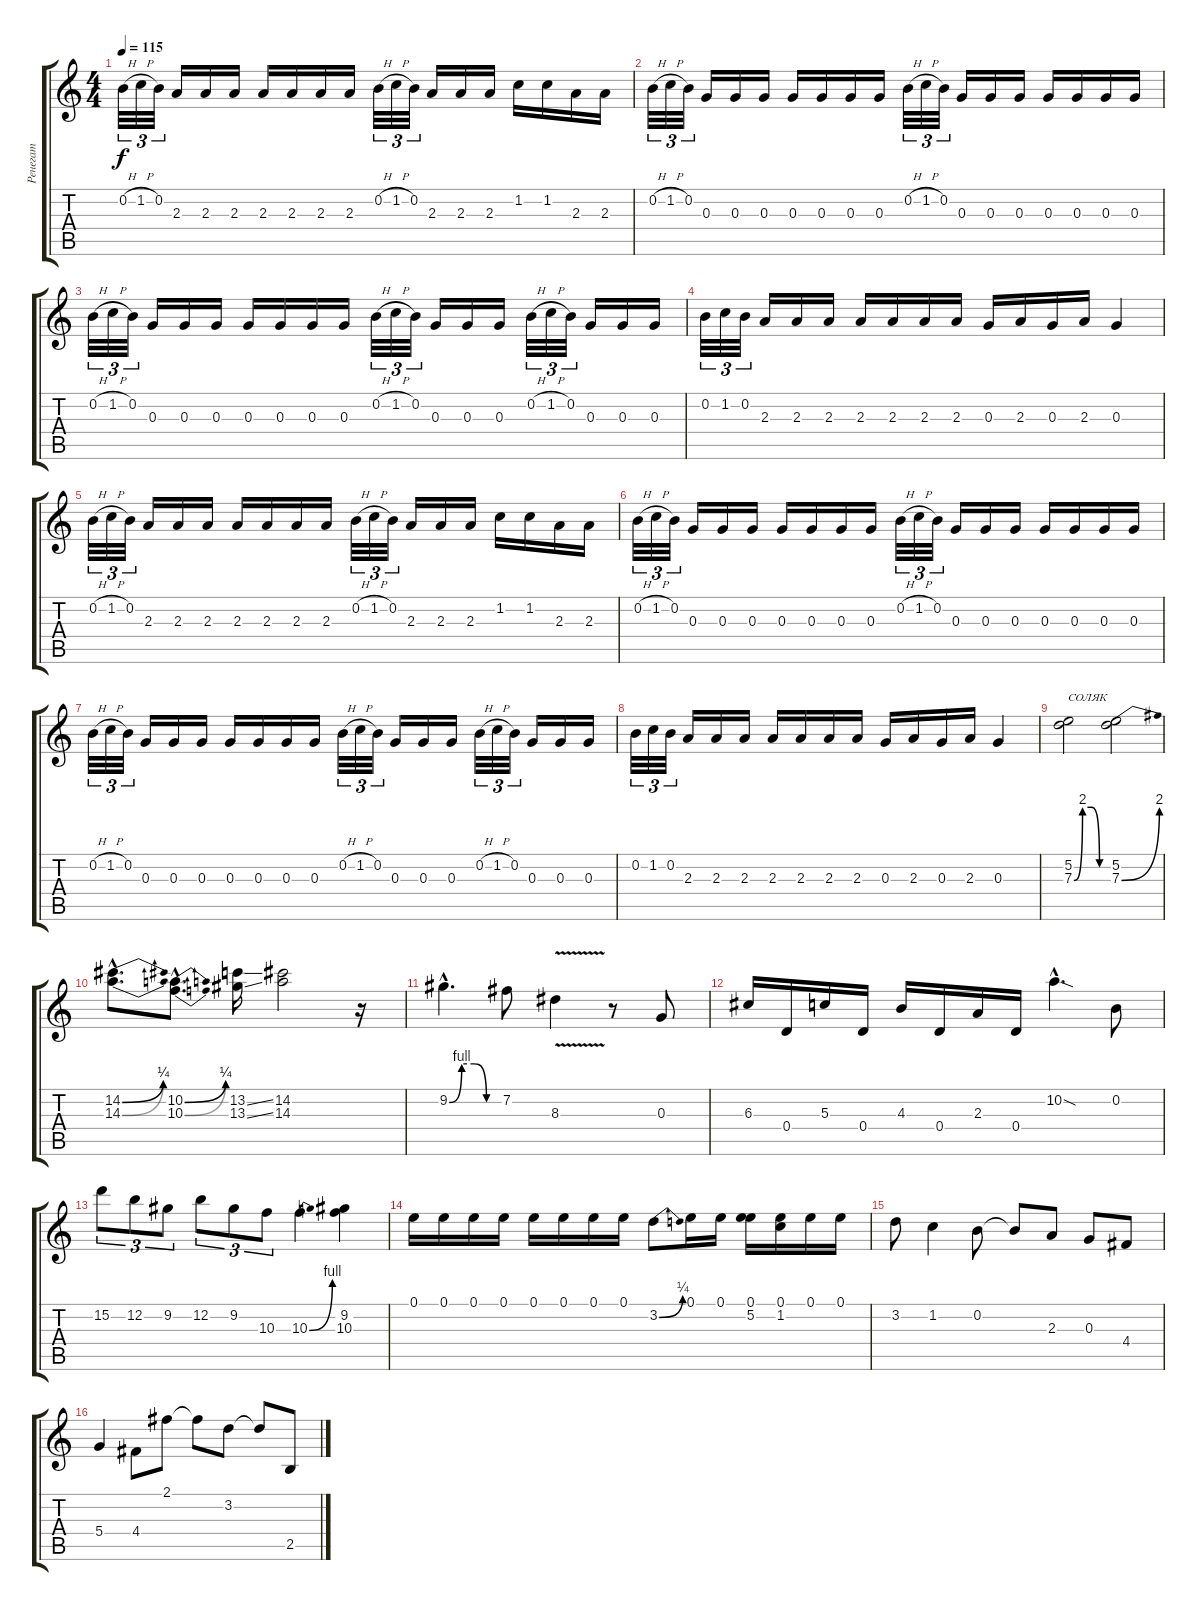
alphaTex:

\track ("Ренегат" "Ренегат") {instrument overdrivenguitar}
\staff {score tabs}
\tuning (E4 B3 G3 D3 A2 E2) {hide}
\ts (4 4)
\tempo 115
\clef g2
\ks c
0.2{h}.32{tu (3 2) dy f} 1.2{h}.32{tu (3 2)} 0.2.32{tu (3 2)} 2.3.16 2.3.16 2.3.16 2.3.16 2.3.16 2.3.16 2.3.16 0.2{h}.32{tu (3 2)} 1.2{h}.32{tu (3 2)} 0.2.32{tu (3 2)} 2.3.16 2.3.16 2.3.16 1.2.16 1.2.16 2.3.16 2.3.16 |
0.2{h}.32{tu (3 2)} 1.2{h}.32{tu (3 2)} 0.2.32{tu (3 2)} 0.3.16 0.3.16 0.3.16 0.3.16 0.3.16 0.3.16 0.3.16 0.2{h}.32{tu (3 2)} 1.2{h}.32{tu (3 2)} 0.2.32{tu (3 2)} 0.3.16 0.3.16 0.3.16 0.3.16 0.3.16 0.3.16 0.3.16 |
0.2{h}.32{tu (3 2)} 1.2{h}.32{tu (3 2)} 0.2.32{tu (3 2)} 0.3.16 0.3.16 0.3.16 0.3.16 0.3.16 0.3.16 0.3.16 0.2{h}.32{tu (3 2)} 1.2{h}.32{tu (3 2)} 0.2.32{tu (3 2)} 0.3.16 0.3.16 0.3.16 0.2{h}.32{tu (3 2)} 1.2{h}.32{tu (3 2)} 0.2.32{tu (3 2)} 0.3.16 0.3.16 0.3.16 |
0.2.32{tu (3 2)} 1.2.32{tu (3 2)} 0.2.32{tu (3 2)} 2.3.16 2.3.16 2.3.16 2.3.16 2.3.16 2.3.16 2.3.16 0.3.16 2.3.16 0.3.16 2.3.16 0.3.4 |
0.2{h}.32{tu (3 2)} 1.2{h}.32{tu (3 2)} 0.2.32{tu (3 2)} 2.3.16 2.3.16 2.3.16 2.3.16 2.3.16 2.3.16 2.3.16 0.2{h}.32{tu (3 2)} 1.2{h}.32{tu (3 2)} 0.2.32{tu (3 2)} 2.3.16 2.3.16 2.3.16 1.2.16 1.2.16 2.3.16 2.3.16 |
0.2{h}.32{tu (3 2)} 1.2{h}.32{tu (3 2)} 0.2.32{tu (3 2)} 0.3.16 0.3.16 0.3.16 0.3.16 0.3.16 0.3.16 0.3.16 0.2{h}.32{tu (3 2)} 1.2{h}.32{tu (3 2)} 0.2.32{tu (3 2)} 0.3.16 0.3.16 0.3.16 0.3.16 0.3.16 0.3.16 0.3.16 |
0.2{h}.32{tu (3 2)} 1.2{h}.32{tu (3 2)} 0.2.32{tu (3 2)} 0.3.16 0.3.16 0.3.16 0.3.16 0.3.16 0.3.16 0.3.16 0.2{h}.32{tu (3 2)} 1.2{h}.32{tu (3 2)} 0.2.32{tu (3 2)} 0.3.16 0.3.16 0.3.16 0.2{h}.32{tu (3 2)} 1.2{h}.32{tu (3 2)} 0.2.32{tu (3 2)} 0.3.16 0.3.16 0.3.16 |
0.2.32{tu (3 2)} 1.2.32{tu (3 2)} 0.2.32{tu (3 2)} 2.3.16 2.3.16 2.3.16 2.3.16 2.3.16 2.3.16 2.3.16 0.3.16 2.3.16 0.3.16 2.3.16 0.3.4 |
(5.2 7.3{be (custom 0 0 15 8 30 8 45 0 60 0)}).2{txt "СОЛЯК " volume 16} (5.2 7.3{be (bend 0 0 60 8)}).2 |
(14.2{be (bend 0 0 60 1) hac} 14.3{be (bend 0 0 60 1) hac}).8{d} (10.2{be (bend 0 0 60 1) hac} 10.3{be (bend 0 0 60 1) hac}).8{d} (13.2{ss} 13.3{ss}).16 (14.2 14.3).2 r.16 |
9.2{be (custom 0 0 15 4 30 4 45 0 60 0) hac}.4{d} 7.2.8 8.3{v}.4 r.8 0.3.8 |
6.3.16 0.4.16 5.3.16 0.4.16 4.3.16 0.4.16 2.3.16 0.4.16 10.2{sod hac}.4{d} 0.2.8 |
15.2.8{tu (3 2)} 12.2.8{tu (3 2)} 9.2.8{tu (3 2)} 12.2.8{tu (3 2)} 9.2.8{tu (3 2)} 10.3.8{tu (3 2)} 10.3{be (bend 0 0 60 4)}.4 (9.2 10.3).4 |
0.1.16 0.1.16 0.1.16 0.1.16 0.1.16 0.1.16 0.1.16 0.1.16 3.2{be (bend 0 0 60 1)}.8 0.1.16 0.1.16 (0.1 5.2).16 (0.1 1.2).16 0.1.16 0.1.16 |
3.2.8 1.2.4 0.2.8 0.2{t}.8 2.3.8 0.3.8 4.4.8 |
5.4.4 4.4.8 2.1.8 2.1{t}.8 3.2.8 3.2{t}.8 2.5.8
